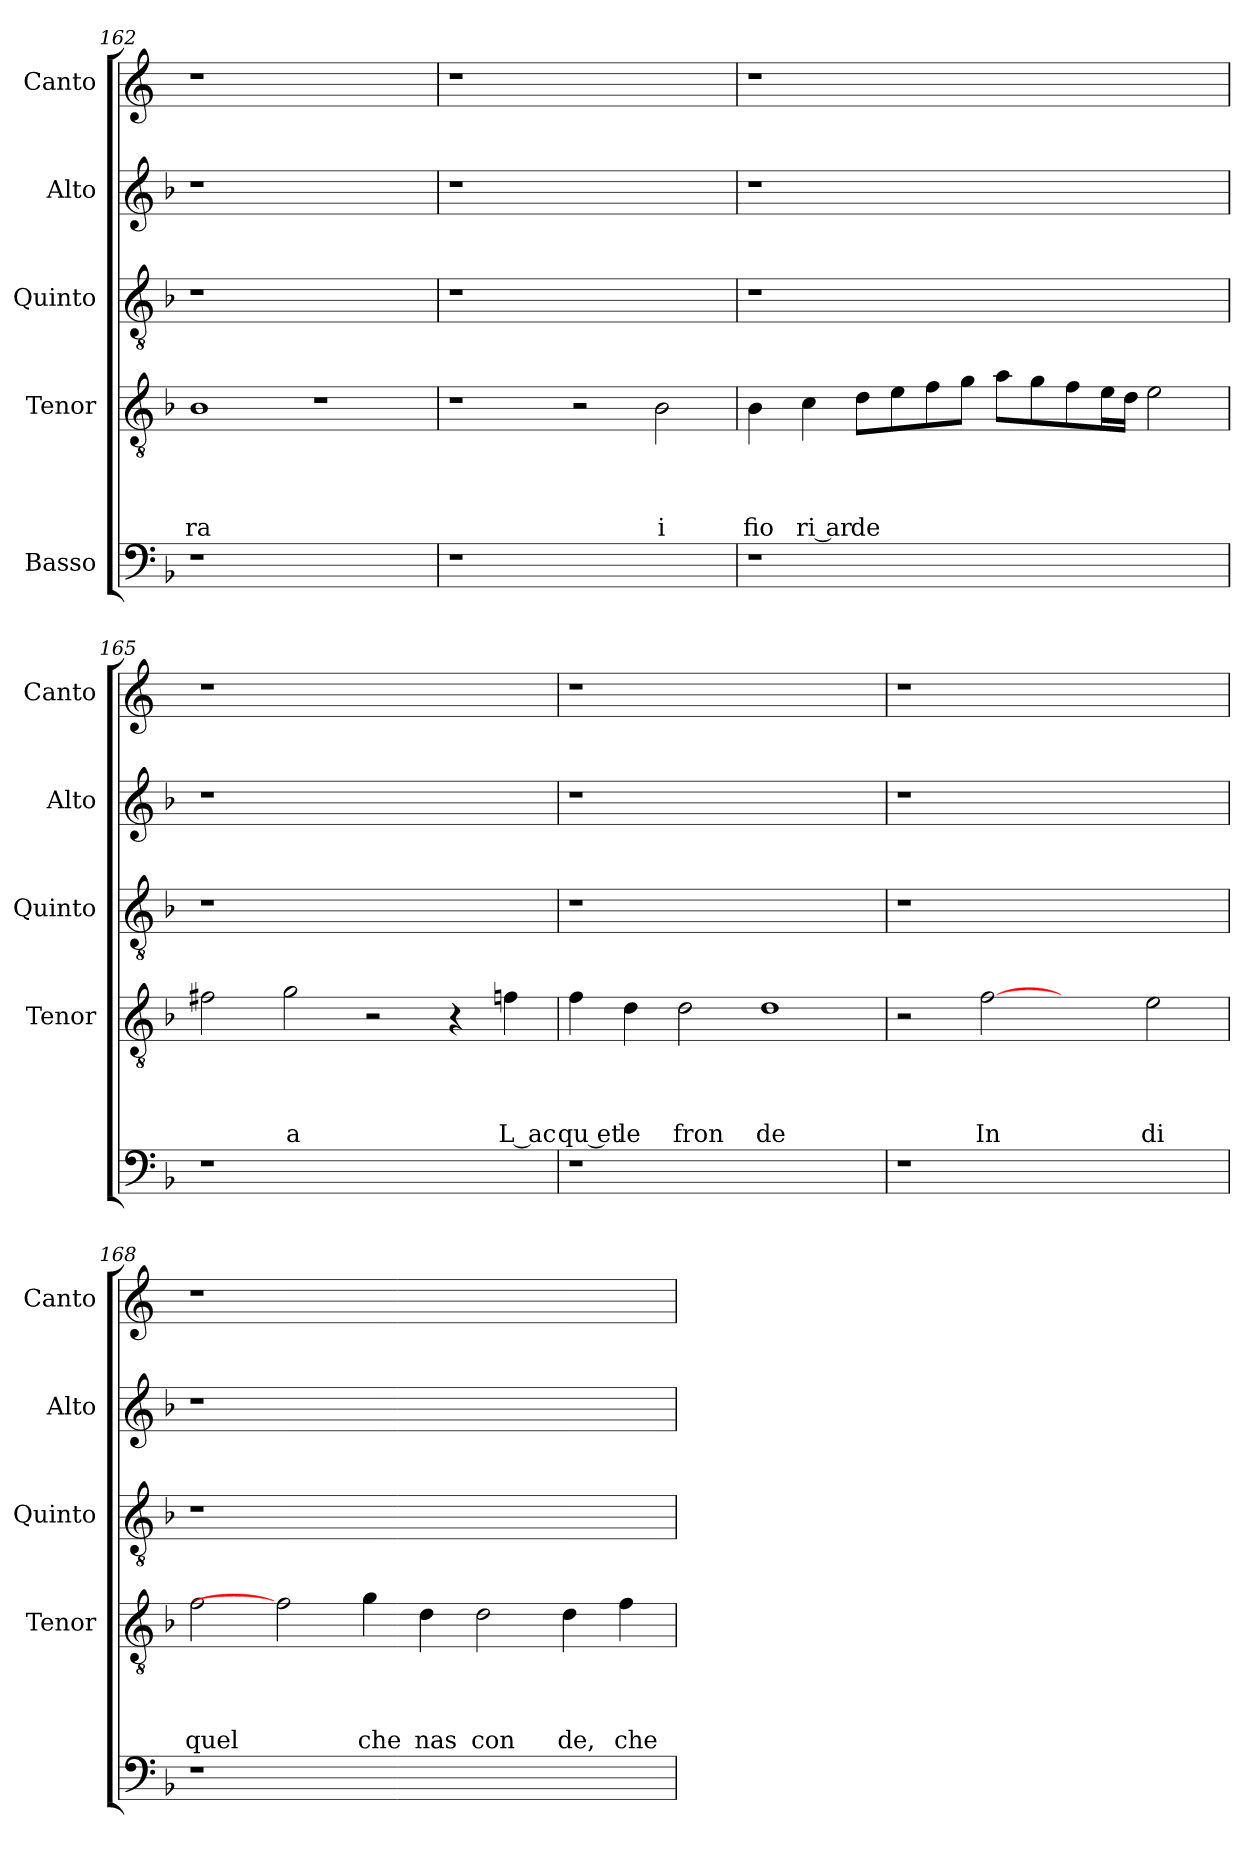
**kern	**kern	**text	**text	**text	**text	**kern	**kern	**kern
*part5	*part4	*part4	*part4	*part4	*part4	*part3	*part2	*part1
*staff5	*staff4	*staff4	*staff4	*staff4	*staff4	*staff3	*staff2	*staff1
*I"Basso	*I"Tenor	*	*	*	*	*I"Quinto	*I"Alto	*I"Canto
*	*I'Tenor	*	*	*	*	*I'Quinto	*I'Alto	*I'Canto
!!LO:LB:g=z
*clefF4	*clefGv2	*	*	*	*	*clefGv2	*clefG2	*clefG2
*k[b-]	*k[b-]	*	*	*	*	*k[b-]	*k[b-]	*k[]
*F:	*F:	*	*	*	*	*F:	*F:	*C:
=162	=162	=162	=162	=162	=162	=162	=162	=162
!	!	!	!	!	!LO:LY:b	!	!	!
1r	1B-	.	.	.	ra	1r	1r	1r
1ryy	1r	.	.	.	.	1ryy	1ryy	1ryy
=163	=163	=163	=163	=163	=163	=163	=163	=163
1r	1r	.	.	.	.	1r	1r	1r
1ryy	2r	.	.	.	.	1ryy	1ryy	1ryy
!	!	!	!	!	!LO:LY:b	!	!	!
.	2B-\	.	.	.	i	.	.	.
=164	=164	=164	=164	=164	=164	=164	=164	=164
!	!	!	!	!	!LO:LY:b	!	!	!
1r	4B-\	.	.	.	fio	1r	1r	1r
!	!	!	!	!	!LO:LY:b:rj	!	!	!
.	4c\	.	.	.	ri ar	.	.	.
!	!	!	!	!	!LO:LY:b	!	!	!
.	8d\L	.	.	.	de	.	.	.
.	8e\	.	.	.	.	.	.	.
.	8f\	.	.	.	.	.	.	.
.	8g\J	.	.	.	.	.	.	.
1ryy	8a\L	.	.	.	.	1ryy	1ryy	1ryy
.	8g\	.	.	.	.	.	.	.
.	8f\	.	.	.	.	.	.	.
.	16e\L	.	.	.	.	.	.	.
.	16d\JJ	.	.	.	.	.	.	.
.	2e\	.	.	.	.	.	.	.
=165	=165	=165	=165	=165	=165	=165	=165	=165
1r	2f#X\	.	.	.	.	1r	1r	1r
!	!	!	!	!	!LO:LY:b	!	!	!
.	2g\	.	.	.	a	.	.	.
1ryy	2r	.	.	.	.	1ryy	1ryy	1ryy
.	4r	.	.	.	.	.	.	.
!	!	!	!	!	!LO:LY:b:rj	!	!	!
.	4fn\	.	.	.	L ac	.	.	.
=166	=166	=166	=166	=166	=166	=166	=166	=166
!	!	!	!	!	!LO:LY:b:rj	!	!	!
1r	4f\	.	.	.	qu et	1r	1r	1r
!	!	!	!	!	!LO:LY:b	!	!	!
.	4d\	.	.	.	le	.	.	.
!	!	!	!	!	!LO:LY:b	!	!	!
.	2d\	.	.	.	fron	.	.	.
!	!	!	!	!	!LO:LY:b	!	!	!
1ryy	1d	.	.	.	de	1ryy	1ryy	1ryy
!!LO:LB:g=z
=167	=167	=167	=167	=167	=167	=167	=167	=167
1r	2r	.	.	.	.	1r	1r	1r
!	!	!	!	!	!LO:LY:b	!	!	!
.	[2f	.	.	.	In	.	.	.
1ryy	2ryy	.	.	.	.	1ryy	1ryy	1ryy
!	!	!	!	!	!LO:LY:b	!	!	!
.	2e\	.	.	.	di	.	.	.
=168	=168	=168	=168	=168	=168	=168	=168	=168
!	!	!	!	!	!LO:LY:b	!	!	!
1r	2f\	.	.	.	quel	1r	1r	1r
.	2f]	.	.	.	.	.	.	.
!	!	!	!	!	!LO:LY:b	!	!	!
1.ryy	4g\	.	.	.	che	1.ryy	1.ryy	1.ryy
!	!	!	!	!	!LO:LY:b	!	!	!
.	4d\	.	.	.	nas	.	.	.
!	!	!	!	!	!LO:LY:b	!	!	!
.	2d\	.	.	.	con	.	.	.
!	!	!	!	!	!LO:LY:b	!	!	!
.	4d\	.	.	.	de,	.	.	.
!	!	!	!	!	!LO:LY:b	!	!	!
.	4f\	.	.	.	che	.	.	.
=	=	=	=	=	=	=	=	=
*-	*-	*-	*-	*-	*-	*-	*-	*-
